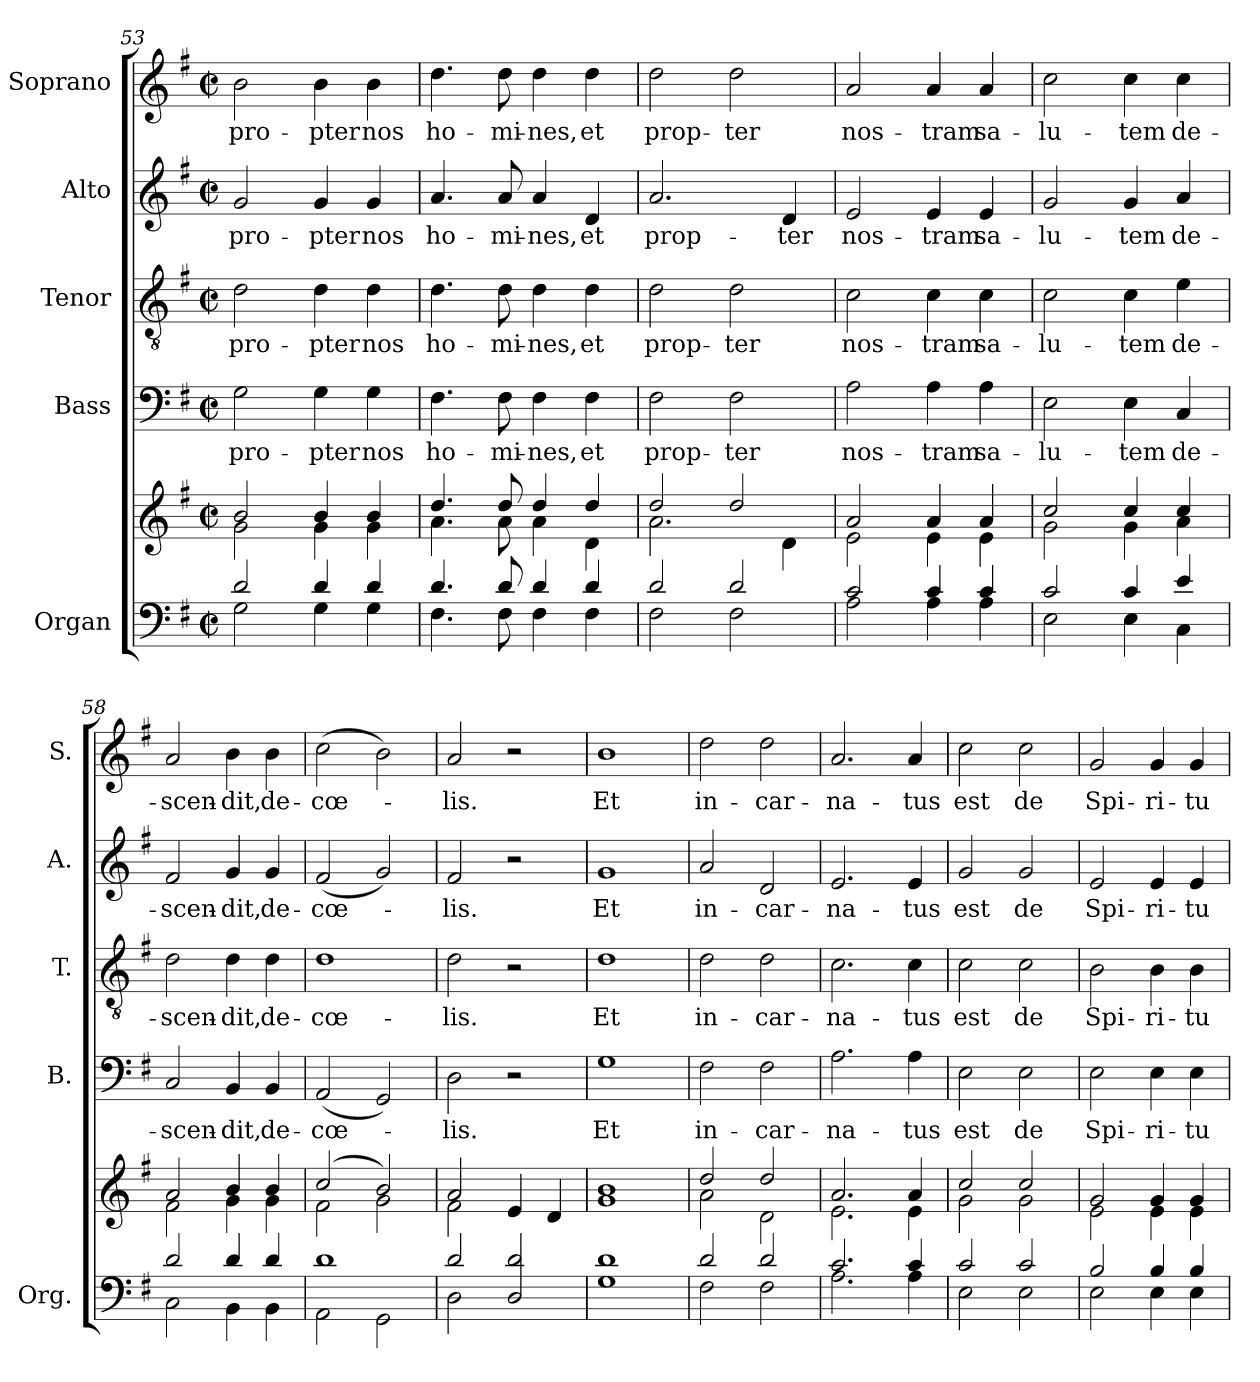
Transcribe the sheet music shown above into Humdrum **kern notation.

**kern	**kern	**kern	**text	**kern	**text	**kern	**text	**kern	**text
*part5	*part5	*part4	*part4	*part3	*part3	*part2	*part2	*part1	*part1
*staff6	*staff5	*staff4	*staff4	*staff3	*staff3	*staff2	*staff2	*staff1	*staff1
*I"Organ	*	*I"Bass	*	*I"Tenor	*	*I"Alto	*	*I"Soprano	*
*I'Org.	*	*I'B.	*	*I'T.	*	*I'A.	*	*I'S.	*
*clefF4	*clefG2	*clefF4	*	*clefGv2	*	*clefG2	*	*clefG2	*
*k[f#]	*k[f#]	*k[f#]	*	*k[f#]	*	*k[f#]	*	*k[f#]	*
*M2/2	*M2/2	*M2/2	*	*M2/2	*	*M2/2	*	*M2/2	*
*met(c|)	*met(c|)	*met(c|)	*	*met(c|)	*	*met(c|)	*	*met(c|)	*
=53	=53	=53	=53	=53	=53	=53	=53	=53	=53
*^	*^	*	*	*	*	*	*	*	*
!	!	!	!	!	!LO:LY:b	!	!LO:LY:b	!	!LO:LY:b	!	!LO:LY:b
2d/	2G\	2b/	2g\	2G\	pro-	2d\	pro-	2g/	pro-	2b\	pro-
!	!	!	!	!	!LO:LY:b	!	!LO:LY:b	!	!LO:LY:b	!	!LO:LY:b
4d/	4G\	4b/	4g\	4G\	-pter	4d\	-pter	4g/	-pter	4b\	-pter
!	!	!	!	!	!LO:LY:b	!	!LO:LY:b	!	!LO:LY:b	!	!LO:LY:b
4d/	4G\	4b/	4g\	4G\	nos	4d\	nos	4g/	nos	4b\	nos
=54	=54	=54	=54	=54	=54	=54	=54	=54	=54	=54	=54
!	!	!	!	!	!LO:LY:b	!	!LO:LY:b	!	!LO:LY:b	!	!LO:LY:b
4.d/	4.F#\	4.dd/	4.a\	4.F#\	ho-	4.d\	ho-	4.a/	ho-	4.dd\	ho-
!	!	!	!	!	!LO:LY:b	!	!LO:LY:b	!	!LO:LY:b	!	!LO:LY:b
8d/	8F#\	8dd/	8a\	8F#\	-mi-	8d\	-mi-	8a/	-mi-	8dd\	-mi-
!	!	!	!	!	!LO:LY:b	!	!LO:LY:b	!	!LO:LY:b	!	!LO:LY:b
4d/	4F#\	4dd/	4a\	4F#\	-nes,	4d\	-nes,	4a/	-nes,	4dd\	-nes,
!	!	!	!	!	!LO:LY:b	!	!LO:LY:b	!	!LO:LY:b	!	!LO:LY:b
4d/	4F#\	4dd/	4d\	4F#\	et	4d\	et	4d/	et	4dd\	et
=55	=55	=55	=55	=55	=55	=55	=55	=55	=55	=55	=55
!	!	!	!	!	!LO:LY:b	!	!LO:LY:b	!	!LO:LY:b	!	!LO:LY:b
2d/	2F#\	2dd/	2.a\	2F#\	prop-	2d\	prop-	2.a/	prop-	2dd\	prop-
!	!	!	!	!	!LO:LY:b	!	!LO:LY:b	!	!	!	!LO:LY:b
2d/	2F#\	2dd/	.	2F#\	-ter	2d\	-ter	.	.	2dd\	-ter
!	!	!	!	!	!	!	!	!	!LO:LY:b	!	!
.	.	.	4d\	.	.	.	.	4d/	-ter	.	.
=56	=56	=56	=56	=56	=56	=56	=56	=56	=56	=56	=56
!	!	!	!	!	!LO:LY:b	!	!LO:LY:b	!	!LO:LY:b	!	!LO:LY:b
2c/	2A\	2a/	2e\	2A\	nos-	2c\	nos-	2e/	nos-	2a/	nos-
!	!	!	!	!	!LO:LY:b	!	!LO:LY:b	!	!LO:LY:b	!	!LO:LY:b
4c/	4A\	4a/	4e\	4A\	-tram	4c\	-tram	4e/	-tram	4a/	-tram
!	!	!	!	!	!LO:LY:b	!	!LO:LY:b	!	!LO:LY:b	!	!LO:LY:b
4c/	4A\	4a/	4e\	4A\	sa-	4c\	sa-	4e/	sa-	4a/	sa-
!!LO:PB:g=z
=57	=57	=57	=57	=57	=57	=57	=57	=57	=57	=57	=57
!	!	!	!	!	!LO:LY:b	!	!LO:LY:b	!	!LO:LY:b	!	!LO:LY:b
2c/	2E\	2cc/	2g\	2E\	-lu-	2c\	-lu-	2g/	-lu-	2cc\	-lu-
!	!	!	!	!	!LO:LY:b	!	!LO:LY:b	!	!LO:LY:b	!	!LO:LY:b
4c/	4E\	4cc/	4g\	4E\	-tem	4c\	-tem	4g/	-tem	4cc\	-tem
!	!	!	!	!	!LO:LY:b	!	!LO:LY:b	!	!LO:LY:b	!	!LO:LY:b
4e/	4C\	4cc/	4a\	4C/	de-	4e\	de-	4a/	de-	4cc\	de-
=58	=58	=58	=58	=58	=58	=58	=58	=58	=58	=58	=58
!	!	!	!	!	!LO:LY:b	!	!LO:LY:b	!	!LO:LY:b	!	!LO:LY:b
2d/	2C\	2a/	2f#\	2C/	-scen-	2d\	-scen-	2f#/	-scen-	2a/	-scen-
!	!	!	!	!	!LO:LY:b	!	!LO:LY:b	!	!LO:LY:b	!	!LO:LY:b
4d/	4BB\	4b/	4g\	4BB/	-dit,	4d\	-dit,	4g/	-dit,	4b\	-dit,
!	!	!	!	!	!LO:LY:b	!	!LO:LY:b	!	!LO:LY:b	!	!LO:LY:b
4d/	4BB\	4b/	4g\	4BB/	de-	4d\	de-	4g/	de-	4b\	de-
=59	=59	=59	=59	=59	=59	=59	=59	=59	=59	=59	=59
!	!	!	!	!	!LO:LY:b	!	!LO:LY:b	!	!LO:LY:b	!	!LO:LY:b
1d	2AA\	(>2cc/	2f#\	(<2AA/	-cœ-	1d	-cœ-	(<2f#/	-cœ-	(>2cc\	-cœ-
.	2GG\	2b/)	2g\	2GG/)	.	.	.	2g/)	.	2b\)	.
=60	=60	=60	=60	=60	=60	=60	=60	=60	=60	=60	=60
!	!	!	!	!	!LO:LY:b	!	!LO:LY:b	!	!LO:LY:b	!	!LO:LY:b
2d/	2D\	2a/	2f#\	2D\	-lis.	2d\	-lis.	2f#/	-lis.	2a/	-lis.
2D/ 2d/	2ryy	4e/	2ryy	2r	.	2r	.	2r	.	2r	.
.	.	4d/	.	.	.	.	.	.	.	.	.
=61	=61	=61	=61	=61	=61	=61	=61	=61	=61	=61	=61
!	!	!	!	!	!LO:LY:b	!	!LO:LY:b	!	!LO:LY:b	!	!LO:LY:b
1d	1G	1b	1g	1G	-Et	1d	-Et	1g	Et	1b	Et
=62	=62	=62	=62	=62	=62	=62	=62	=62	=62	=62	=62
!	!	!	!	!	!LO:LY:b	!	!LO:LY:b	!	!LO:LY:b	!	!LO:LY:b
2d/	2F#\	2dd/	2a\	2F#\	in-	2d\	in-	2a/	in-	2dd\	in-
!	!	!	!	!	!LO:LY:b	!	!LO:LY:b	!	!LO:LY:b	!	!LO:LY:b
2d/	2F#\	2dd/	2d\	2F#\	-car-	2d\	-car-	2d/	-car-	2dd\	-car-
=63	=63	=63	=63	=63	=63	=63	=63	=63	=63	=63	=63
!	!	!	!	!	!LO:LY:b	!	!LO:LY:b	!	!LO:LY:b	!	!LO:LY:b
2.c/	2.A\	2.a/	2.e\	2.A\	-na-	2.c\	-na-	2.e/	-na-	2.a/	-na-
!	!	!	!	!	!LO:LY:b	!	!LO:LY:b	!	!LO:LY:b	!	!LO:LY:b
4c/	4A\	4a/	4e\	4A\	-tus	4c\	-tus	4e/	-tus	4a/	-tus
=64	=64	=64	=64	=64	=64	=64	=64	=64	=64	=64	=64
!	!	!	!	!	!LO:LY:b	!	!LO:LY:b	!	!LO:LY:b	!	!LO:LY:b
2c/	2E\	2cc/	2g\	2E\	est	2c\	est	2g/	est	2cc\	est
!	!	!	!	!	!LO:LY:b	!	!LO:LY:b	!	!LO:LY:b	!	!LO:LY:b
2c/	2E\	2cc/	2g\	2E\	de	2c\	de	2g/	de	2cc\	de
=65	=65	=65	=65	=65	=65	=65	=65	=65	=65	=65	=65
!	!	!	!	!	!LO:LY:b	!	!LO:LY:b	!	!LO:LY:b	!	!LO:LY:b
2B/	2E\	2g/	2e\	2E\	Spi-	2B\	Spi-	2e/	Spi-	2g/	Spi-
!	!	!	!	!	!LO:LY:b	!	!LO:LY:b	!	!LO:LY:b	!	!LO:LY:b
4B/	4E\	4g/	4e\	4E\	-ri-	4B\	-ri-	4e/	-ri-	4g/	-ri-
!	!	!	!	!	!LO:LY:b	!	!LO:LY:b	!	!LO:LY:b	!	!LO:LY:b
4B/	4E\	4g/	4e\	4E\	-tu	4B\	-tu	4e/	-tu	4g/	-tu
*v	*v	*	*	*	*	*	*	*	*	*	*
*	*v	*v	*	*	*	*	*	*	*	*
=	=	=	=	=	=	=	=	=	=
*-	*-	*-	*-	*-	*-	*-	*-	*-	*-
